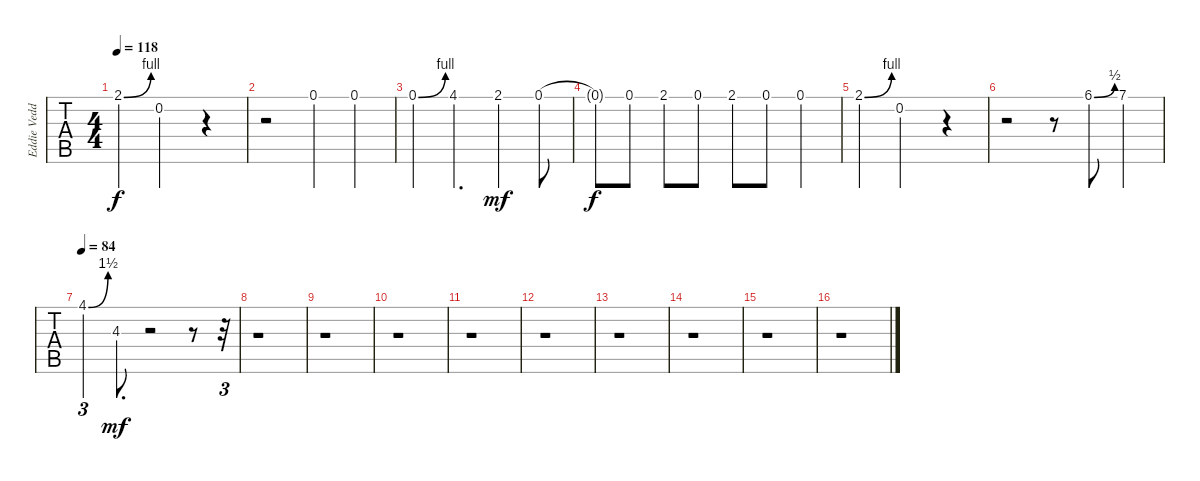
\track ("Eddie Vedder" "Eddie Vedd") {instrument lead2sawtooth}
\staff {tabs}
\tuning (E4 B3 G3 D3 A2 E2) {hide}
\ts (4 4)
\tempo 118
\clef g2
\ks c
2.1{be (bend 0 0 60 4)}.4{dy f} 0.2.2 r.4 |
r.2 0.1.4 0.1.4 |
0.1{be (bend 0 0 60 4)}.4 4.1.4{d} 2.1.4{dy mf} 0.1.8 |
0.1{t}.8{dy f} 0.1.8 2.1.8 0.1.8 2.1.8 0.1.8 0.1.4 |
2.1{be (bend 0 0 60 4)}.4 0.2.2 r.4 |
r.2 r.8 6.1{be (bend 0 0 60 2)}.8 7.1.4 |
\tempo 84
4.1{be (bend 0 0 60 6)}.4{tu (3 2)} 4.3.8{d dy mf} r.2 r.8 r.32{tu (3 2)} |
r.1 |
r.1 |
r.1 |
r.1 |
r.1 |
r.1 |
r.1 |
r.1 |
r.1
